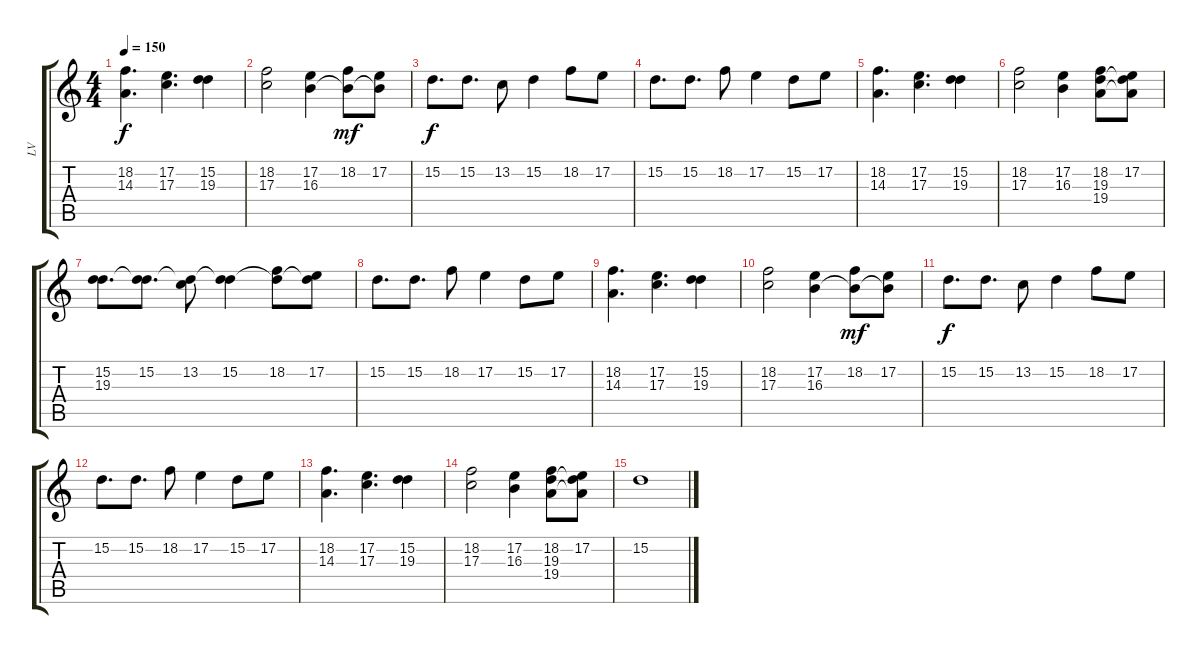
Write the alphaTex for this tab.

\track ("LV" "LV") {instrument lead2sawtooth}
\staff {score tabs}
\tuning (E4 B3 G3 D3 A2 D2) {hide}
\ts (4 4)
\tempo 150
\clef g2
\ks c
(18.2 14.3).4{d dy f} (17.2 17.3).4{d} (15.2 19.3).4 |
(18.2 17.3).2 (17.2 16.3).4 (18.2 16.3{t}).8{dy mf} (17.2 16.3{t}).8 |
15.2.8{d dy f} 15.2.8{d} 13.2.8 15.2.4 18.2.8 17.2.8 |
15.2.8{d} 15.2.8{d} 18.2.8 17.2.4 15.2.8 17.2.8 |
(18.2 14.3).4{d} (17.2 17.3).4{d} (15.2 19.3).4 |
(18.2 17.3).2 (17.2 16.3).4 (18.2 19.3 19.4).8 (17.2 19.3{t} 19.4{t}).8 |
(15.2 19.3).8{d} (15.2 19.3{t}).8{d} (13.2 19.3{t}).8 (15.2 19.3{t}).4 (18.2 19.3{t}).8 (17.2 19.3{t}).8 |
15.2.8{d} 15.2.8{d} 18.2.8 17.2.4 15.2.8 17.2.8 |
(18.2 14.3).4{d} (17.2 17.3).4{d} (15.2 19.3).4 |
(18.2 17.3).2 (17.2 16.3).4 (18.2 16.3{t}).8{dy mf} (17.2 16.3{t}).8 |
15.2.8{d dy f} 15.2.8{d} 13.2.8 15.2.4 18.2.8 17.2.8 |
15.2.8{d} 15.2.8{d} 18.2.8 17.2.4 15.2.8 17.2.8 |
(18.2 14.3).4{d} (17.2 17.3).4{d} (15.2 19.3).4 |
(18.2 17.3).2 (17.2 16.3).4 (18.2 19.3 19.4).8 (17.2 19.3{t} 19.4{t}).8 |
15.2.1
